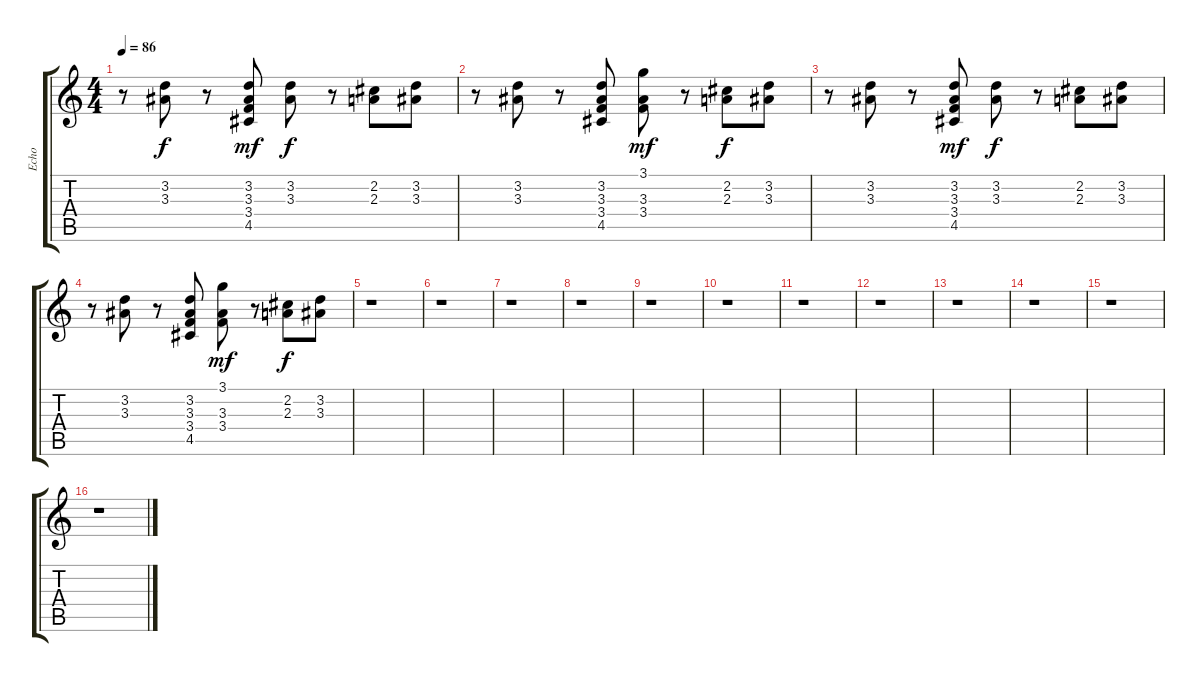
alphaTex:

\track ("Echo" "Echo") {instrument electricguitarclean}
\staff {score tabs}
\tuning (E4 B3 G3 D3 A2 E2) {hide}
\ts (4 4)
\tempo 86
\clef g2
\ks c
r.8{dy f} (3.2 3.3).8 r.8 (3.2 3.3 3.4 4.5).8{dy mf} (3.2 3.3).8{dy f} r.8 (2.2 2.3).8 (3.2 3.3).8 |
r.8 (3.2 3.3).8 r.8 (3.2 3.3 3.4 4.5).8 (3.1 3.3 3.4).8{dy mf} r.8 (2.2 2.3).8{dy f} (3.2 3.3).8 |
r.8 (3.2 3.3).8 r.8 (3.2 3.3 3.4 4.5).8{dy mf} (3.2 3.3).8{dy f} r.8 (2.2 2.3).8 (3.2 3.3).8 |
r.8 (3.2 3.3).8 r.8 (3.2 3.3 3.4 4.5).8 (3.1 3.3 3.4).8{dy mf} r.8 (2.2 2.3).8{dy f} (3.2 3.3).8 |
r.1 |
r.1 |
r.1 |
r.1 |
r.1 |
r.1 |
r.1 |
r.1 |
r.1 |
r.1 |
r.1 |
r.1
